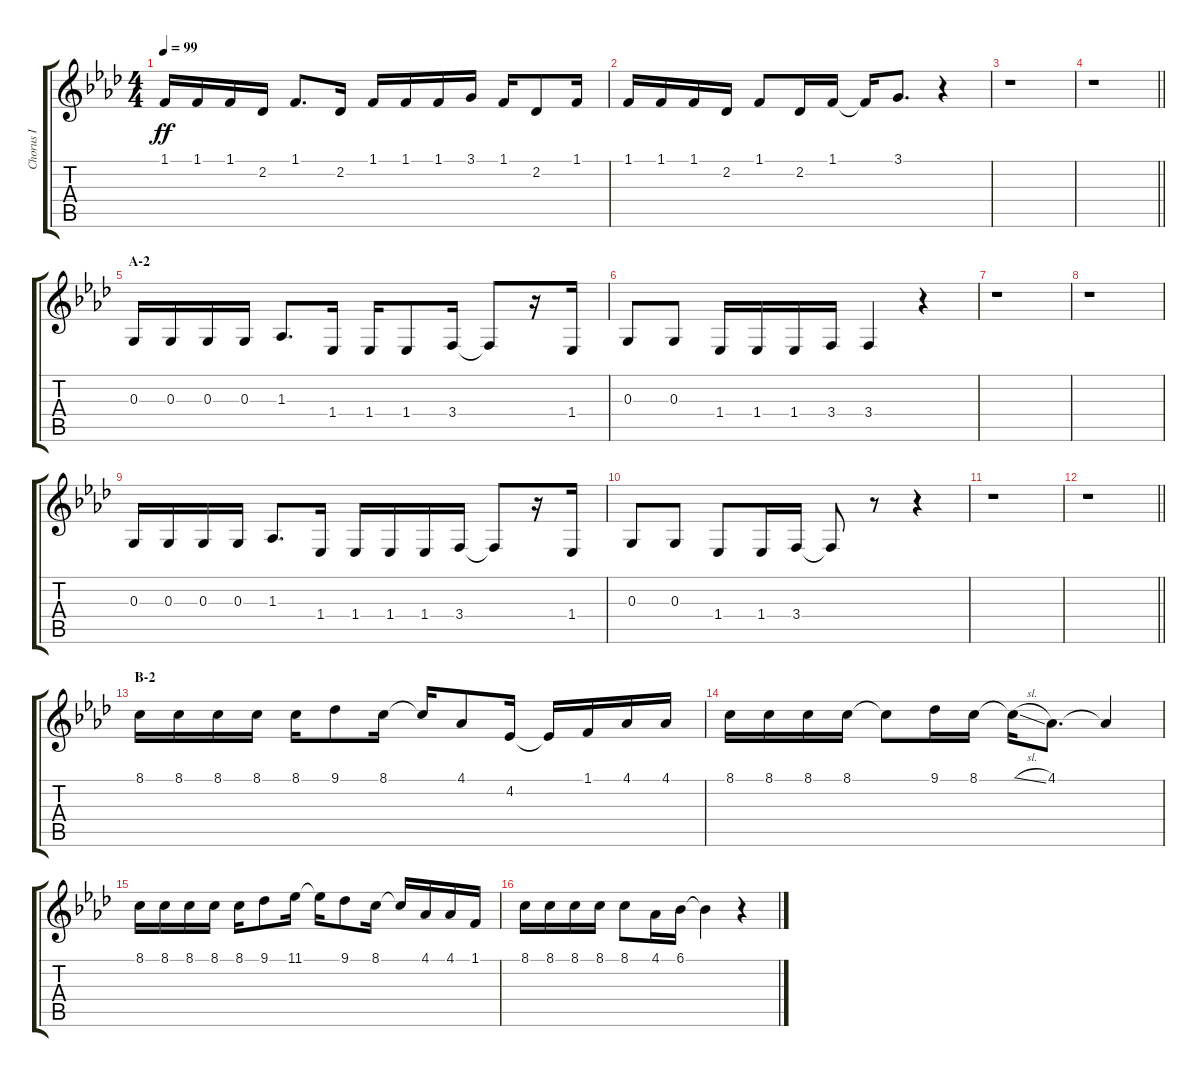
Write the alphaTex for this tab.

\track ("Chorus I" "Chorus I") {instrument voiceoohs}
\staff {score tabs}
\tuning (E4 B3 G3 D3 A2 E2) {hide}
\ts (4 4)
\tempo 99
\clef g2
\ks ab
1.1.16{dy ff} 1.1.16 1.1.16 2.2.16 1.1.8{d} 2.2.16 1.1.16 1.1.16 1.1.16 3.1.16 1.1.16 2.2.8 1.1.16 |
1.1.16 1.1.16 1.1.16 2.2.16 1.1.8 2.2.16 1.1.16 1.1{t}.16 3.1.8{d} r.4 |
r.1 |
\barLineRight lightlight
r.1 |
\section ("" "A-2")
0.3.16 0.3.16 0.3.16 0.3.16 1.3.8{d} 1.4.16 1.4.16 1.4.8 3.4.16 3.4{t}.8 r.16 1.4.16 |
0.3.8 0.3.8 1.4.16 1.4.16 1.4.16 3.4.16 3.4.4 r.4 |
r.1 |
r.1 |
0.3.16 0.3.16 0.3.16 0.3.16 1.3.8{d} 1.4.16 1.4.16 1.4.16 1.4.16 3.4.16 3.4{t}.8 r.16 1.4.16 |
0.3.8 0.3.8 1.4.8 1.4.16 3.4.16 3.4{t}.8 r.8 r.4 |
r.1 |
\barLineRight lightlight
r.1 |
\section ("" "B-2")
8.1.16 8.1.16 8.1.16 8.1.16 8.1.16 9.1.8 8.1.16 8.1{t}.16 4.1.8 4.2.16 4.2{t}.16 1.1.16 4.1.16 4.1.16 |
8.1.16 8.1.16 8.1.16 8.1.16 8.1{t}.8 9.1.16 8.1.16 8.1{sl t}.16 4.1.8{d} 4.1{t}.4 |
8.1.16 8.1.16 8.1.16 8.1.16 8.1.16 9.1.8 11.1.16 11.1{t}.16 9.1.8 8.1.16 8.1{t}.16 4.1.16 4.1.16 1.1.16 |
8.1.16 8.1.16 8.1.16 8.1.16 8.1.8 4.1.16 6.1.16 6.1{t}.4 r.4
